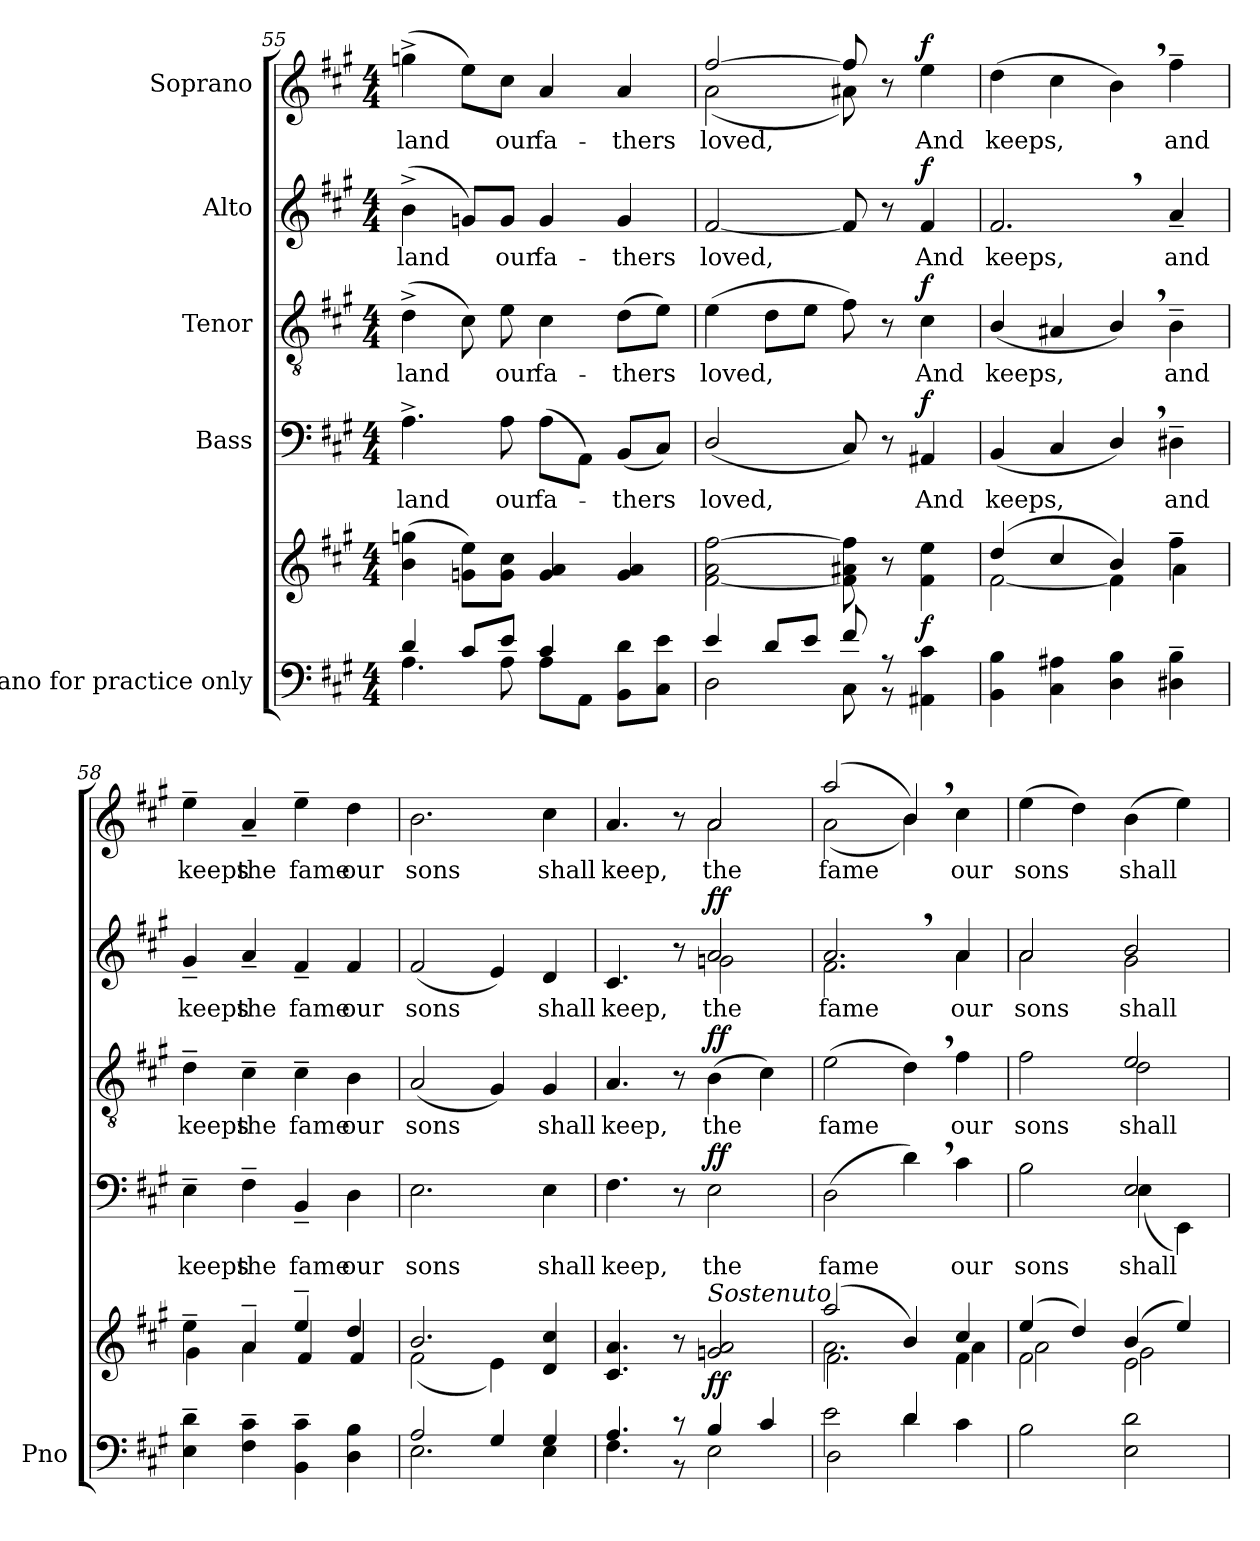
**kern	**kern	**dynam	**kern	**text	**dynam	**kern	**text	**dynam	**kern	**text	**dynam	**kern	**text	**dynam
*part5	*part5	*part5	*part4	*part4	*part4	*part3	*part3	*part3	*part2	*part2	*part2	*part1	*part1	*part1
*staff6	*staff5	*staff5/6	*staff4	*staff4	*staff4	*staff3	*staff3	*staff3	*staff2	*staff2	*staff2	*staff1	*staff1	*staff1
*I"Piano for practice only	*	*	*I"Bass	*	*	*I"Tenor	*	*	*I"Alto	*	*	*I"Soprano	*	*
*I'Pno	*	*	*	*	*	*	*	*	*	*	*	*	*	*
*clefF4	*clefG2	*	*clefF4	*	*	*clefGv2	*	*	*clefG2	*	*	*clefG2	*	*
*k[f#c#g#]	*k[f#c#g#]	*	*k[f#c#g#]	*	*	*k[f#c#g#]	*	*	*k[f#c#g#]	*	*	*k[f#c#g#]	*	*
*M4/4	*M4/4	*	*M4/4	*	*	*M4/4	*	*	*M4/4	*	*	*M4/4	*	*
=55	=55	=55	=55	=55	=55	=55	=55	=55	=55	=55	=55	=55	=55	=55
*^	*	*	*	*	*	*	*	*	*	*	*	*	*	*
4d/	4.A\	(4b\ 4ggn\	.	4.A^\	land	.	(4d^\	land	.	(4b^\	land	.	(4ggn^\	land	.
8c#/L	.	8gn\ 8ee\L)	.	.	.	.	8c#\)	.	.	8gn/L)	.	.	8ee\L)	.	.
8e/J	8A\	8g\ 8cc#\J	.	8A\	our	.	8e\	our	.	8g/J	our	.	8cc#\J	our	.
4c#/	8A\L	4g/ 4a/	.	(8A\L	fa-	.	4c#\	fa-	.	4g/	fa-	.	4a/	fa-	.
.	8AA\J	.	.	8AA\J)	.	.	.	.	.	.	.	.	.	.	.
8BB\ 8d\L	4ryy	4g/ 4a/	.	(8BB/L	-thers	.	(8d\L	-thers	.	4g/	-thers	.	4a/	-thers	.
8C#\ 8e\J	.	.	.	8C#/J)	.	.	8e\J)	.	.	.	.	.	.	.	.
=56	=56	=56	=56	=56	=56	=56	=56	=56	=56	=56	=56	=56	=56	=56	=56
*	*	*	*	*	*	*	*	*	*	*	*	*	*^	*	*
4e/	2D\	[2f#\ 2a\ [2ff#\	.	(2D/	loved,	.	(4e\	loved,	.	[2f#/	loved,	.	[2ff#/	(2a\	loved,	.
8d/L	.	.	.	.	.	.	8d\L	.	.	.	.	.	.	.	.	.
8e/J	.	.	.	.	.	.	8e\J	.	.	.	.	.	.	.	.	.
8f#/	8C#\	8f#\] 8a#X\ 8ff#\]	.	8C#/)	.	.	8f#\)	.	.	8f#/]	.	.	8ff#/]	8a#X\)	.	.
8r	8r	8r	.	8r	.	.	8r	.	.	8r	.	.	8r	4.ryy	.	.
!	!	!	!LO:DY:b	!	!	!LO:DY:a	!	!	!LO:DY:a	!	!	!LO:DY:a	!	!	!	!LO:DY:a
4AA#X\ 4c#\	4ryy	4f#\ 4ee\	f	4AA#X/	And	f	4c#\	And	f	4f#/	And	f	4ee\	.	And	f
*v	*v	*	*	*	*	*	*	*	*	*	*	*	*v	*v	*	*
=57	=57	=57	=57	=57	=57	=57	=57	=57	=57	=57	=57	=57	=57	=57
*	*^	*	*	*	*	*	*	*	*	*	*	*	*	*
4BB\ 4B\	(4dd/	[2f#\	.	(4BB/	keeps,	.	(4B/	keeps,	.	2.f#,/	keeps,	.	(4dd\	keeps,	.
4C#\ 4A#X\	4cc#/	.	.	4C#/	.	.	4A#X/	.	.	.	.	.	4cc#\	.	.
4D\ 4B\	4b/)	4f#\]	.	4D,/)	.	.	4B,/)	.	.	.	.	.	4b,\)	.	.
4D#X\~ 4B\~	4ff#~>\	4a\	.	4D#X~\	and	.	4B~\	and	.	4a~/	and	.	4ff#~\	and	.
=58	=58	=58	=58	=58	=58	=58	=58	=58	=58	=58	=58	=58	=58	=58	=58
4E\~ 4d\~	4ee~>\	4g#\	.	4E~\	keeps	.	4d~\	keeps	.	4g#~/	keeps	.	4ee~\	keeps	.
4F#\~ 4c#\~	4a~/	4a\	.	4F#~\	the	.	4c#~\	the	.	4a~/	the	.	4a~/	the	.
4BB\~ 4c#\~	4ee~/	4f#/	.	4BB~/	fame	.	4c#~\	fame	.	4f#~/	fame	.	4ee~\	fame	.
4D\ 4B\	4dd/	4f#/	.	4D\	our	.	4B\	our	.	4f#/	our	.	4dd\	our	.
=59	=59	=59	=59	=59	=59	=59	=59	=59	=59	=59	=59	=59	=59	=59	=59
*^	*	*	*	*	*	*	*	*	*	*	*	*	*	*	*
2A/	2.E\	2.b/	(2f#\	.	2.E\	sons	.	(2A/	sons	.	(2f#/	sons	.	2.b\	sons	.
4G#/	.	.	4e\)	.	.	.	.	4G#/)	.	.	4e/)	.	.	.	.	.
4G#/	4E\	4d/ 4cc#/	4ryy	.	4E\	shall	.	4G#/	shall	.	4d/	shall	.	4cc#\	shall	.
*	*	*v	*v	*	*	*	*	*	*	*	*	*	*	*	*	*
=60	=60	=60	=60	=60	=60	=60	=60	=60	=60	=60	=60	=60	=60	=60	=60
*	*	*	*	*	*	*	*	*	*	*^	*	*	*^	*	*
4.A/	4.F#\	4.c#/ 4.a/	.	4.F#\	keep,	.	4.A/	keep,	.	4.c#/	2ryy	keep,	.	4.a/	2ryy	keep,	.
8r	8r	8r	.	8r	.	.	8r	.	.	8r	.	.	.	8r	.	.	.
!	!	!LO:TX:i:t=Sostenuto	!	!	!	!	!	!	!	!	!	!	!	!	!	!	!
!	!	!	!LO:DY:b	!	!	!LO:DY:a	!	!	!LO:DY:a	!	!	!	!LO:DY:a	!	!	!	!LO:DY:a
!	!	!	!	!	!	!	!	!	!	!	!	!	!	!	!	!	!LO:DY:n=1:a
4B/	2E\	2gn/ 2a/	ff	2E\	the	ff	(4B\	the	ff	2a/	2gn\	the	ff	2a/	2a\	the	ff other-dynamics
4c#/	.	.	.	.	.	.	4c#\)	.	.	.	.	.	.	.	.	.	.
=61	=61	=61	=61	=61	=61	=61	=61	=61	=61	=61	=61	=61	=61	=61	=61	=61	=61
*	*	*^	*	*	*	*	*	*	*	*	*	*	*	*	*	*	*
*	*	*	*^	*	*	*	*	*	*	*	*	*	*	*	*	*	*	*
2e\	2D\	(2aa/	2.a\	2.f#\	.	(2D\	fame	.	(2e\	fame	.	2.a,/	2.f#\	fame	.	(2aa/	(2a\	fame	.
4d/	4d\	4b/)	.	.	.	4d,\)	.	.	4d,\)	.	.	.	.	.	.	4b,/)	4b\)	.	.
4c#\	4ryy	4cc#/	4f#\	4a\	.	4c#\	our	.	4f#\	our	.	4a/	4a\	our	.	4cc#\	4ryy	our	.
*v	*v	*	*	*	*	*	*	*	*	*	*	*	*	*	*	*v	*v	*	*
=62	=62	=62	=62	=62	=62	=62	=62	=62	=62	=62	=62	=62	=62	=62	=62	=62	=62
*	*	*	*	*	*^	*	*	*^	*	*	*	*	*	*	*	*	*
2B\	(4ee/	2f#\	2a\	.	2B\	2ryy	sons	.	2f#\	2ryy	sons	.	2a/	2a\	sons	.	(4ee\	sons	.
.	4dd/)	.	.	.	.	.	.	.	.	.	.	.	.	.	.	.	4dd\)	.	.
2E\ 2d\	(4b/	2e\	2g#\	.	2E/	(4E\	shall	.	2e/	2d\	shall	.	2b/	2g#\	shall	.	(4b\	shall	.
.	4ee/)	.	.	.	.	4EE\)	.	.	.	.	.	.	.	.	.	.	4ee\)	.	.
*	*v	*v	*v	*	*	*	*	*	*v	*v	*	*	*v	*v	*	*	*	*	*
*	*	*	*v	*v	*	*	*	*	*	*	*	*	*	*	*
=	=	=	=	=	=	=	=	=	=	=	=	=	=	=
*-	*-	*-	*-	*-	*-	*-	*-	*-	*-	*-	*-	*-	*-	*-
